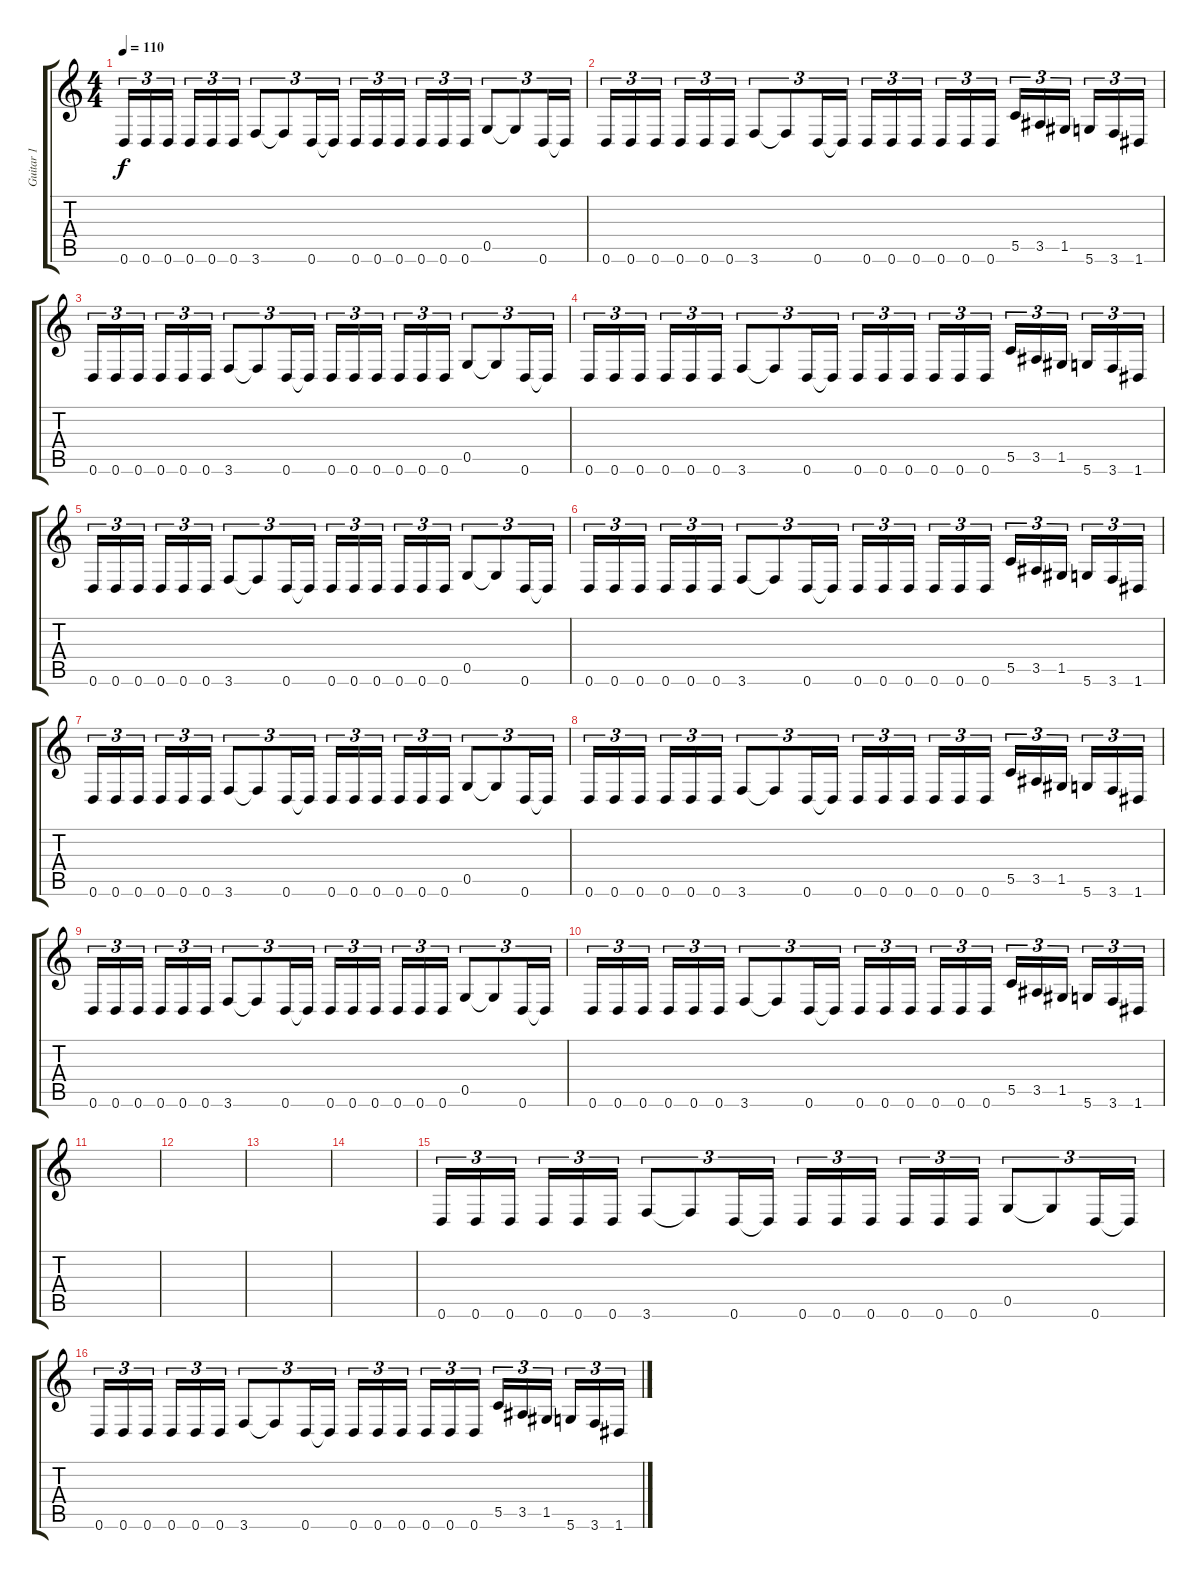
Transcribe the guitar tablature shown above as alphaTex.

\track ("Guitar 1" "Guitar 1") {instrument distortionguitar}
\staff {score tabs}
\tuning (D4 A3 F3 C3 G2 D2) {hide}
\ts (4 4)
\tempo 110
\clef g2
\ks c
0.6.16{tu (3 2) dy f} 0.6.16{tu (3 2)} 0.6.16{tu (3 2)} 0.6.16{tu (3 2)} 0.6.16{tu (3 2)} 0.6.16{tu (3 2)} 3.6.8{tu (3 2)} 3.6{t}.8{tu (3 2)} 0.6.16{tu (3 2)} 0.6{t}.16{tu (3 2)} 0.6.16{tu (3 2)} 0.6.16{tu (3 2)} 0.6.16{tu (3 2)} 0.6.16{tu (3 2)} 0.6.16{tu (3 2)} 0.6.16{tu (3 2)} 0.5.8{tu (3 2)} 0.5{t}.8{tu (3 2)} 0.6.16{tu (3 2)} 0.6{t}.16{tu (3 2)} |
0.6.16{tu (3 2)} 0.6.16{tu (3 2)} 0.6.16{tu (3 2)} 0.6.16{tu (3 2)} 0.6.16{tu (3 2)} 0.6.16{tu (3 2)} 3.6.8{tu (3 2)} 3.6{t}.8{tu (3 2)} 0.6.16{tu (3 2)} 0.6{t}.16{tu (3 2)} 0.6.16{tu (3 2)} 0.6.16{tu (3 2)} 0.6.16{tu (3 2)} 0.6.16{tu (3 2)} 0.6.16{tu (3 2)} 0.6.16{tu (3 2)} 5.5.16{tu (3 2)} 3.5.16{tu (3 2)} 1.5.16{tu (3 2)} 5.6.16{tu (3 2)} 3.6.16{tu (3 2)} 1.6.16{tu (3 2)} |
0.6.16{tu (3 2)} 0.6.16{tu (3 2)} 0.6.16{tu (3 2)} 0.6.16{tu (3 2)} 0.6.16{tu (3 2)} 0.6.16{tu (3 2)} 3.6.8{tu (3 2)} 3.6{t}.8{tu (3 2)} 0.6.16{tu (3 2)} 0.6{t}.16{tu (3 2)} 0.6.16{tu (3 2)} 0.6.16{tu (3 2)} 0.6.16{tu (3 2)} 0.6.16{tu (3 2)} 0.6.16{tu (3 2)} 0.6.16{tu (3 2)} 0.5.8{tu (3 2)} 0.5{t}.8{tu (3 2)} 0.6.16{tu (3 2)} 0.6{t}.16{tu (3 2)} |
0.6.16{tu (3 2)} 0.6.16{tu (3 2)} 0.6.16{tu (3 2)} 0.6.16{tu (3 2)} 0.6.16{tu (3 2)} 0.6.16{tu (3 2)} 3.6.8{tu (3 2)} 3.6{t}.8{tu (3 2)} 0.6.16{tu (3 2)} 0.6{t}.16{tu (3 2)} 0.6.16{tu (3 2)} 0.6.16{tu (3 2)} 0.6.16{tu (3 2)} 0.6.16{tu (3 2)} 0.6.16{tu (3 2)} 0.6.16{tu (3 2)} 5.5.16{tu (3 2)} 3.5.16{tu (3 2)} 1.5.16{tu (3 2)} 5.6.16{tu (3 2)} 3.6.16{tu (3 2)} 1.6.16{tu (3 2)} |
0.6.16{tu (3 2)} 0.6.16{tu (3 2)} 0.6.16{tu (3 2)} 0.6.16{tu (3 2)} 0.6.16{tu (3 2)} 0.6.16{tu (3 2)} 3.6.8{tu (3 2)} 3.6{t}.8{tu (3 2)} 0.6.16{tu (3 2)} 0.6{t}.16{tu (3 2)} 0.6.16{tu (3 2)} 0.6.16{tu (3 2)} 0.6.16{tu (3 2)} 0.6.16{tu (3 2)} 0.6.16{tu (3 2)} 0.6.16{tu (3 2)} 0.5.8{tu (3 2)} 0.5{t}.8{tu (3 2)} 0.6.16{tu (3 2)} 0.6{t}.16{tu (3 2)} |
0.6.16{tu (3 2)} 0.6.16{tu (3 2)} 0.6.16{tu (3 2)} 0.6.16{tu (3 2)} 0.6.16{tu (3 2)} 0.6.16{tu (3 2)} 3.6.8{tu (3 2)} 3.6{t}.8{tu (3 2)} 0.6.16{tu (3 2)} 0.6{t}.16{tu (3 2)} 0.6.16{tu (3 2)} 0.6.16{tu (3 2)} 0.6.16{tu (3 2)} 0.6.16{tu (3 2)} 0.6.16{tu (3 2)} 0.6.16{tu (3 2)} 5.5.16{tu (3 2)} 3.5.16{tu (3 2)} 1.5.16{tu (3 2)} 5.6.16{tu (3 2)} 3.6.16{tu (3 2)} 1.6.16{tu (3 2)} |
0.6.16{tu (3 2)} 0.6.16{tu (3 2)} 0.6.16{tu (3 2)} 0.6.16{tu (3 2)} 0.6.16{tu (3 2)} 0.6.16{tu (3 2)} 3.6.8{tu (3 2)} 3.6{t}.8{tu (3 2)} 0.6.16{tu (3 2)} 0.6{t}.16{tu (3 2)} 0.6.16{tu (3 2)} 0.6.16{tu (3 2)} 0.6.16{tu (3 2)} 0.6.16{tu (3 2)} 0.6.16{tu (3 2)} 0.6.16{tu (3 2)} 0.5.8{tu (3 2)} 0.5{t}.8{tu (3 2)} 0.6.16{tu (3 2)} 0.6{t}.16{tu (3 2)} |
0.6.16{tu (3 2)} 0.6.16{tu (3 2)} 0.6.16{tu (3 2)} 0.6.16{tu (3 2)} 0.6.16{tu (3 2)} 0.6.16{tu (3 2)} 3.6.8{tu (3 2)} 3.6{t}.8{tu (3 2)} 0.6.16{tu (3 2)} 0.6{t}.16{tu (3 2)} 0.6.16{tu (3 2)} 0.6.16{tu (3 2)} 0.6.16{tu (3 2)} 0.6.16{tu (3 2)} 0.6.16{tu (3 2)} 0.6.16{tu (3 2)} 5.5.16{tu (3 2)} 3.5.16{tu (3 2)} 1.5.16{tu (3 2)} 5.6.16{tu (3 2)} 3.6.16{tu (3 2)} 1.6.16{tu (3 2)} |
0.6.16{tu (3 2)} 0.6.16{tu (3 2)} 0.6.16{tu (3 2)} 0.6.16{tu (3 2)} 0.6.16{tu (3 2)} 0.6.16{tu (3 2)} 3.6.8{tu (3 2)} 3.6{t}.8{tu (3 2)} 0.6.16{tu (3 2)} 0.6{t}.16{tu (3 2)} 0.6.16{tu (3 2)} 0.6.16{tu (3 2)} 0.6.16{tu (3 2)} 0.6.16{tu (3 2)} 0.6.16{tu (3 2)} 0.6.16{tu (3 2)} 0.5.8{tu (3 2)} 0.5{t}.8{tu (3 2)} 0.6.16{tu (3 2)} 0.6{t}.16{tu (3 2)} |
0.6.16{tu (3 2)} 0.6.16{tu (3 2)} 0.6.16{tu (3 2)} 0.6.16{tu (3 2)} 0.6.16{tu (3 2)} 0.6.16{tu (3 2)} 3.6.8{tu (3 2)} 3.6{t}.8{tu (3 2)} 0.6.16{tu (3 2)} 0.6{t}.16{tu (3 2)} 0.6.16{tu (3 2)} 0.6.16{tu (3 2)} 0.6.16{tu (3 2)} 0.6.16{tu (3 2)} 0.6.16{tu (3 2)} 0.6.16{tu (3 2)} 5.5.16{tu (3 2)} 3.5.16{tu (3 2)} 1.5.16{tu (3 2)} 5.6.16{tu (3 2)} 3.6.16{tu (3 2)} 1.6.16{tu (3 2)} |
|
|
|
|
0.6.16{tu (3 2)} 0.6.16{tu (3 2)} 0.6.16{tu (3 2)} 0.6.16{tu (3 2)} 0.6.16{tu (3 2)} 0.6.16{tu (3 2)} 3.6.8{tu (3 2)} 3.6{t}.8{tu (3 2)} 0.6.16{tu (3 2)} 0.6{t}.16{tu (3 2)} 0.6.16{tu (3 2)} 0.6.16{tu (3 2)} 0.6.16{tu (3 2)} 0.6.16{tu (3 2)} 0.6.16{tu (3 2)} 0.6.16{tu (3 2)} 0.5.8{tu (3 2)} 0.5{t}.8{tu (3 2)} 0.6.16{tu (3 2)} 0.6{t}.16{tu (3 2)} |
0.6.16{tu (3 2)} 0.6.16{tu (3 2)} 0.6.16{tu (3 2)} 0.6.16{tu (3 2)} 0.6.16{tu (3 2)} 0.6.16{tu (3 2)} 3.6.8{tu (3 2)} 3.6{t}.8{tu (3 2)} 0.6.16{tu (3 2)} 0.6{t}.16{tu (3 2)} 0.6.16{tu (3 2)} 0.6.16{tu (3 2)} 0.6.16{tu (3 2)} 0.6.16{tu (3 2)} 0.6.16{tu (3 2)} 0.6.16{tu (3 2)} 5.5.16{tu (3 2)} 3.5.16{tu (3 2)} 1.5.16{tu (3 2)} 5.6.16{tu (3 2)} 3.6.16{tu (3 2)} 1.6.16{tu (3 2)}
